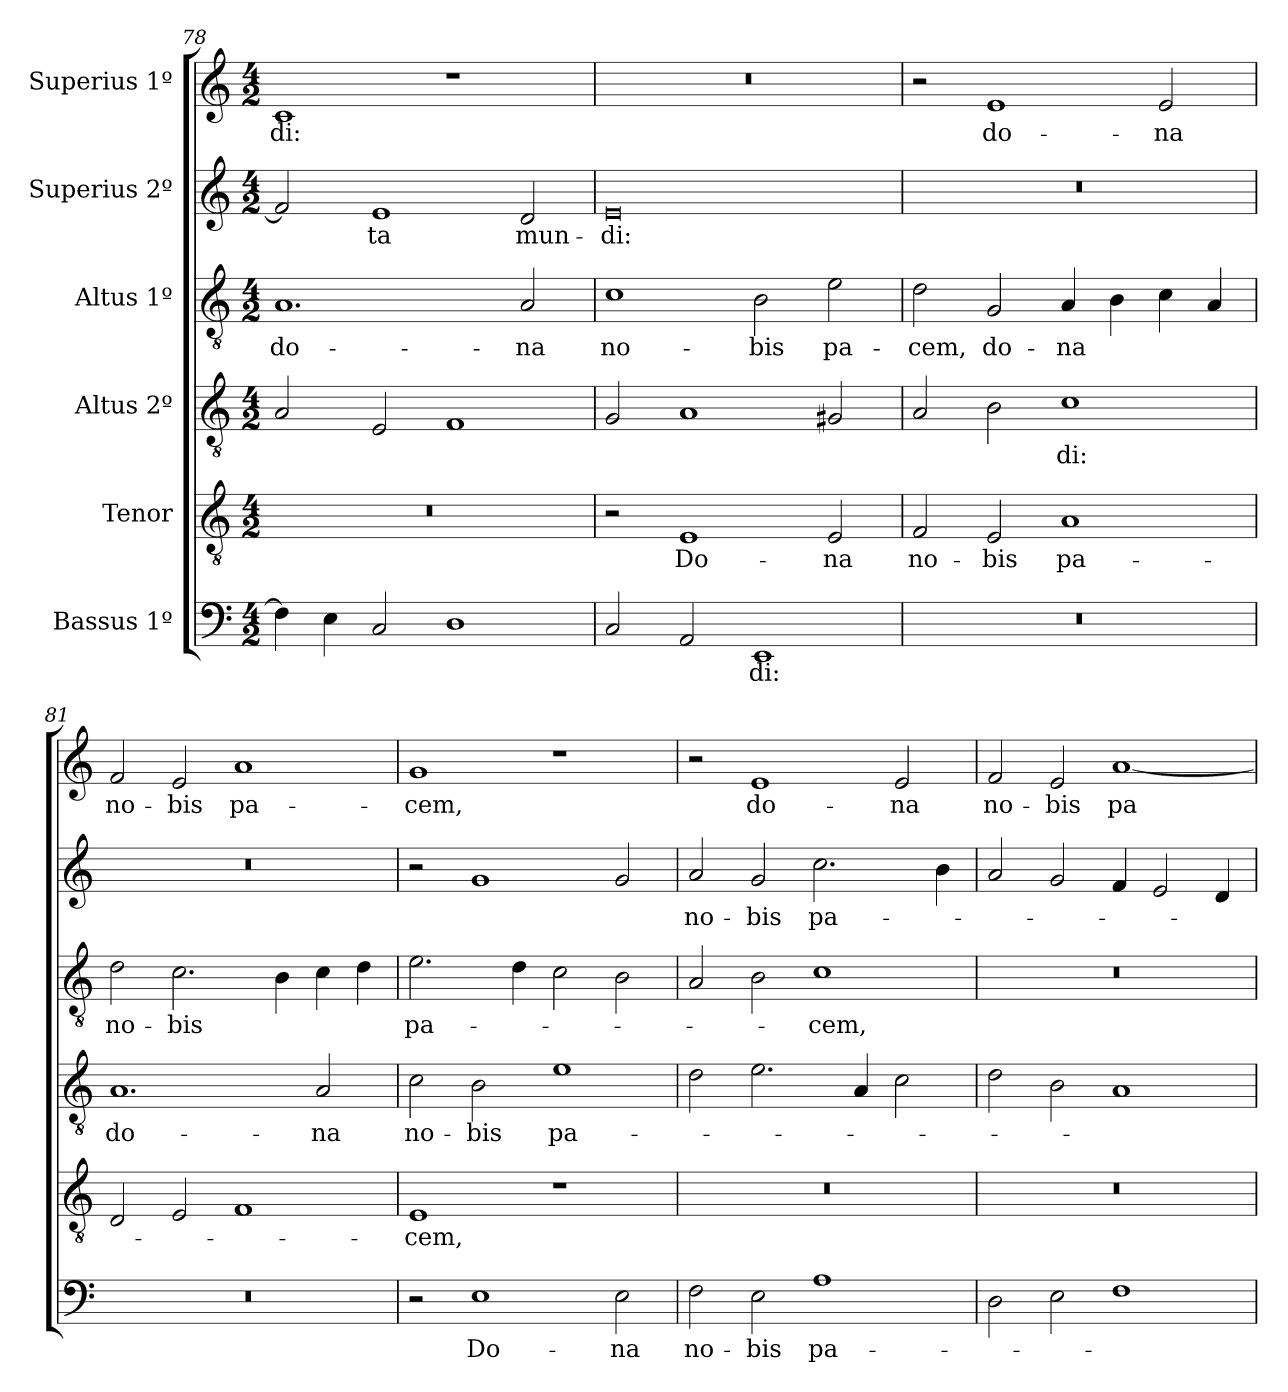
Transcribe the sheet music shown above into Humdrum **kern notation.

**kern	**text	**kern	**text	**kern	**text	**kern	**text	**kern	**text	**kern	**text
*part6	*part6	*part5	*part5	*part4	*part4	*part3	*part3	*part2	*part2	*part1	*part1
*staff6	*staff6	*staff5	*staff5	*staff4	*staff4	*staff3	*staff3	*staff2	*staff2	*staff1	*staff1
*I"Bassus 1º	*	*I"Tenor	*	*I"Altus 2º	*	*I"Altus 1º	*	*I"Superius 2º	*	*I"Superius 1º	*
*clefF4	*	*clefGv2	*	*clefGv2	*	*clefGv2	*	*clefG2	*	*clefG2	*
*k[]	*	*k[]	*	*k[]	*	*k[]	*	*k[]	*	*k[]	*
*M4/2	*	*M4/2	*	*M4/2	*	*M4/2	*	*M4/2	*	*M4/2	*
=78	=78	=78	=78	=78	=78	=78	=78	=78	=78	=78	=78
4F\]	.	0r	.	2A/	.	1.A/	do-	2f/]	.	1c/	-di:
4E\	.	.	.	.	.	.	.	.	.	.	.
2C/	.	.	.	2E/	.	.	.	1e/	-ta	.	.
1D\	.	.	.	1F/	.	.	.	.	.	1r	.
.	.	.	.	.	.	2A/	-na	2d/	mun-	.	.
=79	=79	=79	=79	=79	=79	=79	=79	=79	=79	=79	=79
2C/	.	2r	.	2G/	.	1c\	no-	0e/	-di:	0r	.
2AA/	.	1E/	Do-	1A/	.	.	.	.	.	.	.
1EE/	-di:	.	.	.	.	2B\	-bis	.	.	.	.
.	.	2E/	-na	2G#X/	.	2e\	pa-	.	.	.	.
=80	=80	=80	=80	=80	=80	=80	=80	=80	=80	=80	=80
0r	.	2F/	no-	2A/	.	2d\	-cem,	0r	.	2r	.
.	.	2E/	-bis	2B\	.	2G/	do-	.	.	1e/	do-
.	.	1A/	pa-	1c\	-di:	4A/	-na	.	.	.	.
.	.	.	.	.	.	4B\	.	.	.	.	.
.	.	.	.	.	.	4c\	.	.	.	2e/	-na
.	.	.	.	.	.	4A/	.	.	.	.	.
=81	=81	=81	=81	=81	=81	=81	=81	=81	=81	=81	=81
0r	.	2D/	.	1.A/	do-	2d\	no-	0r	.	2f/	no-
.	.	2E/	.	.	.	2.c\	-bis	.	.	2e/	-bis
.	.	1F/	.	.	.	.	.	.	.	1a/	pa-
.	.	.	.	.	.	4B\	.	.	.	.	.
.	.	.	.	2A/	-na	4c\	.	.	.	.	.
.	.	.	.	.	.	4d\	.	.	.	.	.
=82	=82	=82	=82	=82	=82	=82	=82	=82	=82	=82	=82
2r	.	1E/	-cem,	2c\	no-	2.e\	pa-	2r	.	1g/	-cem,
1E\	Do-	.	.	2B\	-bis	.	.	1g/	.	.	.
.	.	.	.	.	.	4d\	.	.	.	.	.
.	.	1r	.	1e\	pa-	2c\	.	.	.	1r	.
2E\	-na	.	.	.	.	2B\	.	2g/	.	.	.
=83	=83	=83	=83	=83	=83	=83	=83	=83	=83	=83	=83
2F\	no-	0r	.	2d\	.	2A/	.	2a/	no-	2r	.
2E\	-bis	.	.	2.e\	.	2B\	.	2g/	-bis	1e/	do-
1A\	pa-	.	.	.	.	1c\	-cem,	2.cc\	pa-	.	.
.	.	.	.	4A/	.	.	.	.	.	.	.
.	.	.	.	2c\	.	.	.	.	.	2e/	-na
.	.	.	.	.	.	.	.	4b\	.	.	.
=84	=84	=84	=84	=84	=84	=84	=84	=84	=84	=84	=84
2D\	.	0r	.	2d\	.	0r	.	2a/	.	2f/	no-
2E\	.	.	.	2B\	.	.	.	2g/	.	2e/	-bis
1F\	.	.	.	1A/	.	.	.	4f/	.	[1a/	pa-
.	.	.	.	.	.	.	.	2e/	.	.	.
.	.	.	.	.	.	.	.	4d/	.	.	.
=	=	=	=	=	=	=	=	=	=	=	=
*-	*-	*-	*-	*-	*-	*-	*-	*-	*-	*-	*-
